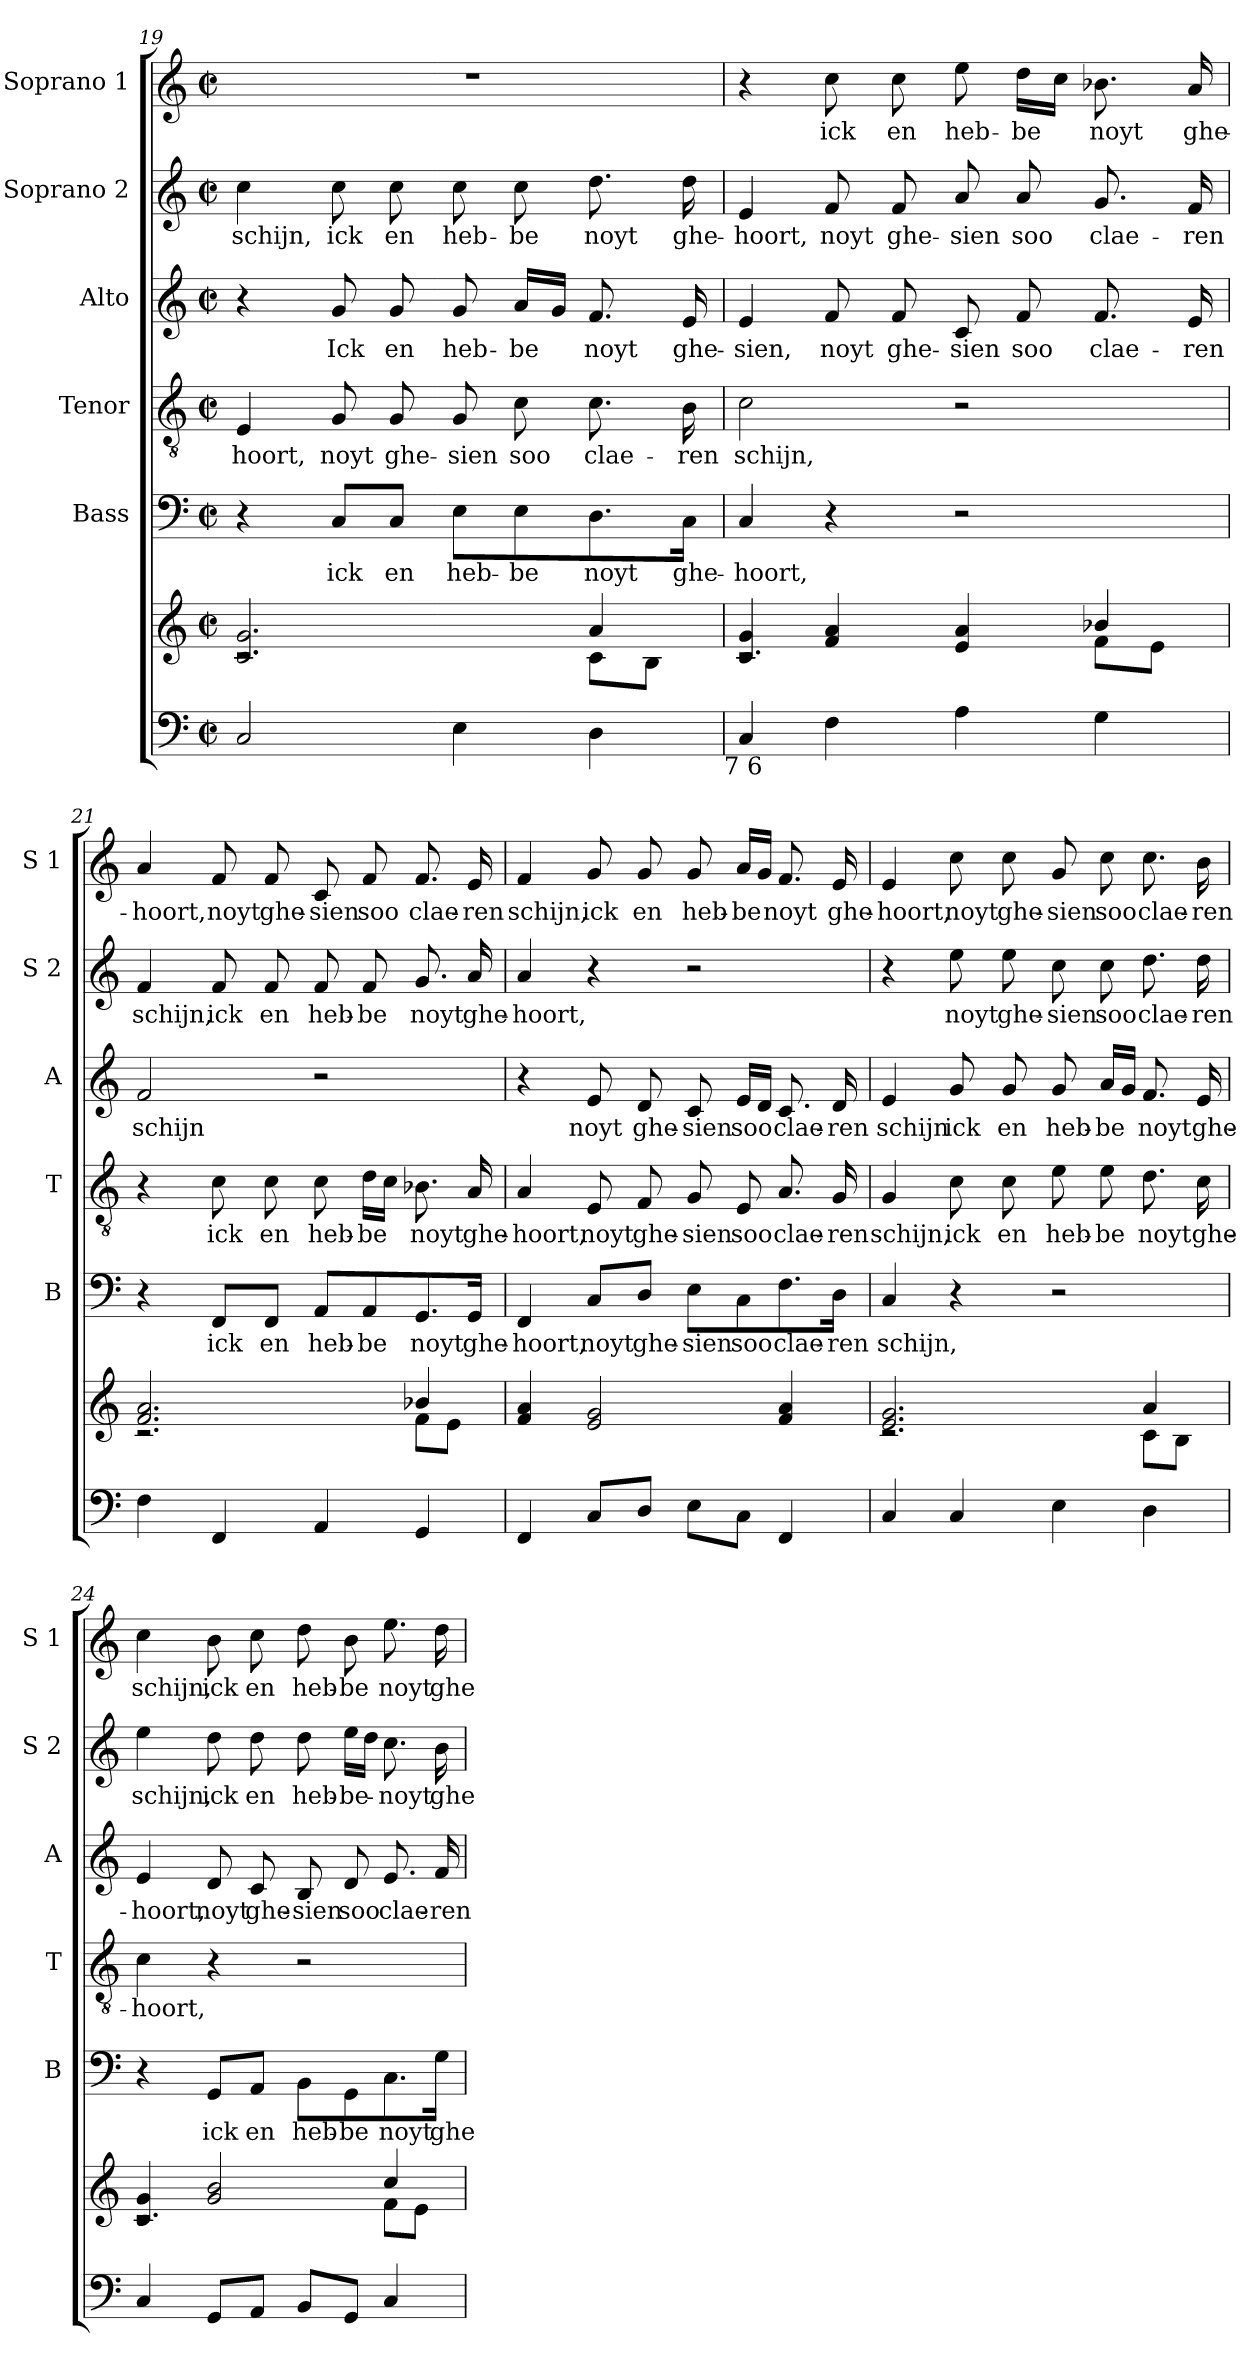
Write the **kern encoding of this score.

**kern	**kern	**kern	**text	**kern	**text	**kern	**text	**kern	**text	**kern	**text
*part6	*part6	*part5	*part5	*part4	*part4	*part3	*part3	*part2	*part2	*part1	*part1
*staff7	*staff6	*staff5	*staff5	*staff4	*staff4	*staff3	*staff3	*staff2	*staff2	*staff1	*staff1
*	*	*I"Bass	*	*I"Tenor	*	*I"Alto	*	*I"Soprano 2	*	*I"Soprano 1	*
*	*	*I'B	*	*I'T	*	*I'A	*	*I'S 2	*	*I'S 1	*
*clefF4	*clefG2	*clefF4	*	*clefGv2	*	*clefG2	*	*clefG2	*	*clefG2	*
*k[]	*k[]	*k[]	*	*k[]	*	*k[]	*	*k[]	*	*k[]	*
*C:	*C:	*C:	*	*C:	*	*C:	*	*C:	*	*C:	*
*M2/2	*M2/2	*M2/2	*	*M2/2	*	*M2/2	*	*M2/2	*	*M2/2	*
*met(c|)	*met(c|)	*met(c|)	*	*met(c|)	*	*met(c|)	*	*met(c|)	*	*met(c|)	*
=19	=19	=19	=19	=19	=19	=19	=19	=19	=19	=19	=19
*	*^	*	*	*	*	*	*	*	*	*	*
2C/	2.c/ 2.g/	2.rc	4r	.	4E/	-hoort,	4r	.	4cc\	schijn,	1r	.
.	.	.	8C/L	ick	8G/	noyt	8g/	Ick	8cc\	ick	.	.
.	.	.	8C/J	en	8G/	ghe-	8g/	en	8cc\	en	.	.
4E\	.	.	8E\L	heb-	8G/	-sien	8g/	heb-	8cc\	heb-	.	.
.	.	.	8E\	-be	8c\	soo	16a/LL	-be	8cc\	-be	.	.
.	.	.	.	.	.	.	16g/JJ	.	.	.	.	.
4D\	4a/	8c\L	8.D\	noyt	8.c\	clae-	8.f/	noyt	8.dd\	noyt	.	.
.	.	8B\J	.	.	.	.	.	.	.	.	.	.
.	.	.	16C\Jk	ghe-	16B\	-ren	16e/	ghe-	16dd\	ghe-	.	.
!LO:TX:b:t=7  6	!	!	!	!	!	!	!	!	!	!	!	!
!!LO:LB:g=z
=20	=20	=20	=20	=20	=20	=20	=20	=20	=20	=20	=20	=20
4C/	4c/ 4g/	2.rc	4C/	-hoort,	2c\	schijn,	4e/	-sien,	4e/	-hoort,	4r	.
4F\	4f/ 4a/	.	4r	.	.	.	8f/	noyt	8f/	noyt	8cc\	ick
.	.	.	.	.	.	.	8f/	ghe-	8f/	ghe-	8cc\	en
4A\	4e/ 4a/	.	2r	.	2r	.	8c/	-sien	8a/	-sien	8ee\	heb-
.	.	.	.	.	.	.	8f/	soo	8a/	soo	16dd\LL	-be
.	.	.	.	.	.	.	.	.	.	.	16cc\JJ	.
4G\	4b-X/	8f\L	.	.	.	.	8.f/	clae-	8.g/	clae-	8.b-X\	noyt
.	.	8e\J	.	.	.	.	.	.	.	.	.	.
.	.	.	.	.	.	.	16e/	-ren	16f/	-ren	16a/	ghe-
=21	=21	=21	=21	=21	=21	=21	=21	=21	=21	=21	=21	=21
4F\	2.f/ 2.a/	2.rc	4r	.	4r	.	2f/	schijn	4f/	schijn,	4a/	-hoort,
4FF/	.	.	8FF/L	ick	8c\	ick	.	.	8f/	ick	8f/	noyt
.	.	.	8FF/J	en	8c\	en	.	.	8f/	en	8f/	ghe-
4AA/	.	.	8AA/L	heb-	8c\	heb-	2r	.	8f/	heb-	8c/	-sien
.	.	.	8AA/	-be	16d\LL	-be	.	.	8f/	-be	8f/	soo
.	.	.	.	.	16c\JJ	.	.	.	.	.	.	.
4GG/	4b-X/	8f\L	8.GG/	noyt	8.B-X\	noyt	.	.	8.g/	noyt	8.f/	clae-
.	.	8e\J	.	.	.	.	.	.	.	.	.	.
.	.	.	16GG/Jk	ghe-	16A/	ghe-	.	.	16a/	ghe-	16e/	-ren
*	*v	*v	*	*	*	*	*	*	*	*	*	*
=22	=22	=22	=22	=22	=22	=22	=22	=22	=22	=22	=22
4FF/	4f/ 4a/	4FF/	-hoort,	4A/	-hoort,	4r	.	4a/	-hoort,	4f/	schijn,
8C/L	2e/ 2g/	8C/L	noyt	8E/	noyt	8e/	noyt	4r	.	8g/	ick
8D/J	.	8D/J	ghe-	8F/	ghe-	8d/	ghe-	.	.	8g/	en
8E\L	.	8E\L	-sien	8G/	-sien	8c/	-sien	2r	.	8g/	heb-
8C\J	.	8C\	soo	8E/	soo	16e/LL	soo	.	.	16a/LL	-be
.	.	.	.	.	.	16d/JJ	.	.	.	16g/JJ	.
4FF/	4f/ 4a/	8.F\	clae-	8.A/	clae-	8.c/	clae-	.	.	8.f/	noyt
.	.	16D\Jk	-ren	16G/	-ren	16d/	-ren	.	.	16e/	ghe-
!!LO:PB:g=z
=23	=23	=23	=23	=23	=23	=23	=23	=23	=23	=23	=23
*	*^	*	*	*	*	*	*	*	*	*	*
4C/	2.e/ 2.g/	2.rc	4C/	schijn,	4G/	schijn,	4e/	schijn	4r	.	4e/	-hoort,
4C/	.	.	4r	.	8c\	ick	8g/	ick	8ee\	noyt	8cc\	noyt
.	.	.	.	.	8c\	en	8g/	en	8ee\	ghe-	8cc\	ghe-
4E\	.	.	2r	.	8e\	heb-	8g/	heb-	8cc\	-sien	8g/	-sien
.	.	.	.	.	8e\	-be	16a/LL	-be	8cc\	soo	8cc\	soo
.	.	.	.	.	.	.	16g/JJ	.	.	.	.	.
4D\	4a/	8c\L	.	.	8.d\	noyt	8.f/	noyt	8.dd\	clae-	8.cc\	clae-
.	.	8B\J	.	.	.	.	.	.	.	.	.	.
.	.	.	.	.	16c\	ghe-	16e/	ghe-	16dd\	-ren	16b\	-ren
=24	=24	=24	=24	=24	=24	=24	=24	=24	=24	=24	=24	=24
4C/	4c/ 4g/	2.rc	4r	.	4c\	-hoort,	4e/	-hoort,	4ee\	schijn,	4cc\	schijn,
8GG/L	2g/ 2b/	.	8GG/L	ick	4r	.	8d/	noyt	8dd\	ick	8b\	ick
8AA/J	.	.	8AA/J	en	.	.	8c/	ghe-	8dd\	en	8cc\	en
8BB/L	.	.	8BB\L	heb-	2r	.	8B/	-sien	8dd\	heb-	8dd\	heb-
8GG/J	.	.	8GG\	-be	.	.	8d/	soo	16ee\LL	-be-	8b\	-be
.	.	.	.	.	.	.	.	.	16dd\JJ	.	.	.
4C/	4cc/	8f\L	8.C\	noyt	.	.	8.e/	clae-	8.cc\	-noyt	8.ee\	noyt
.	.	8e\J	.	.	.	.	.	.	.	.	.	.
.	.	.	16G\Jk	ghe-	.	.	16f/	-ren	16b\	ghe-	16dd\	ghe-
*	*v	*v	*	*	*	*	*	*	*	*	*	*
=	=	=	=	=	=	=	=	=	=	=	=
*-	*-	*-	*-	*-	*-	*-	*-	*-	*-	*-	*-
